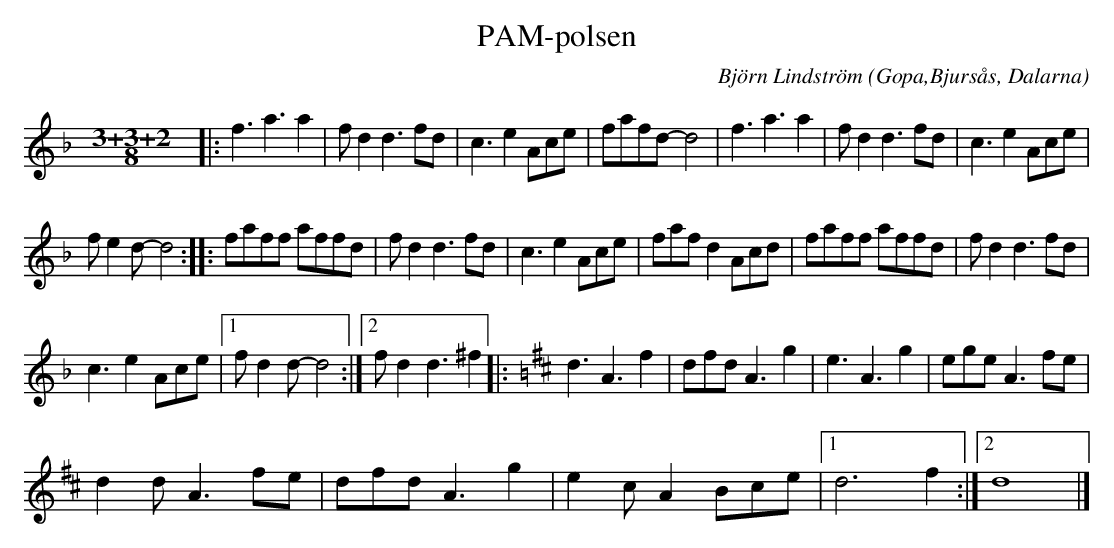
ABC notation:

X:1
T:PAM-polsen
C: Björn Lindström
O:Gopa,Bjursås, Dalarna
M:3/4
L:1/8
K:Dm, D
[M:3+3+2/8] |: f3 a3 a2 | f d2 d3 fd | c3 e2 Ace | fafd- d4 | f3 a3 a2 | f d2 d3 fd | c3 e2 Ace |$ %7
 f e2 d- d4 :: faff affd | f d2 d3 fd | c3 e2 Ace | faf d2 Acd | faff affd |$ f d2 d3 fd | %14
 c3 e2 Ace |1 f d2 d- d4 :|2 f d2 d3 ^f2 |:[K:D] d3 A3 f2 | dfd A3 g2 | e3 A3 g2 |$ ege A3 fe | %21
 d2 d A3 fe | dfd A3 g2 | e2 c A2 Bce |1 d6 f2 :|2 d8 |] %26
